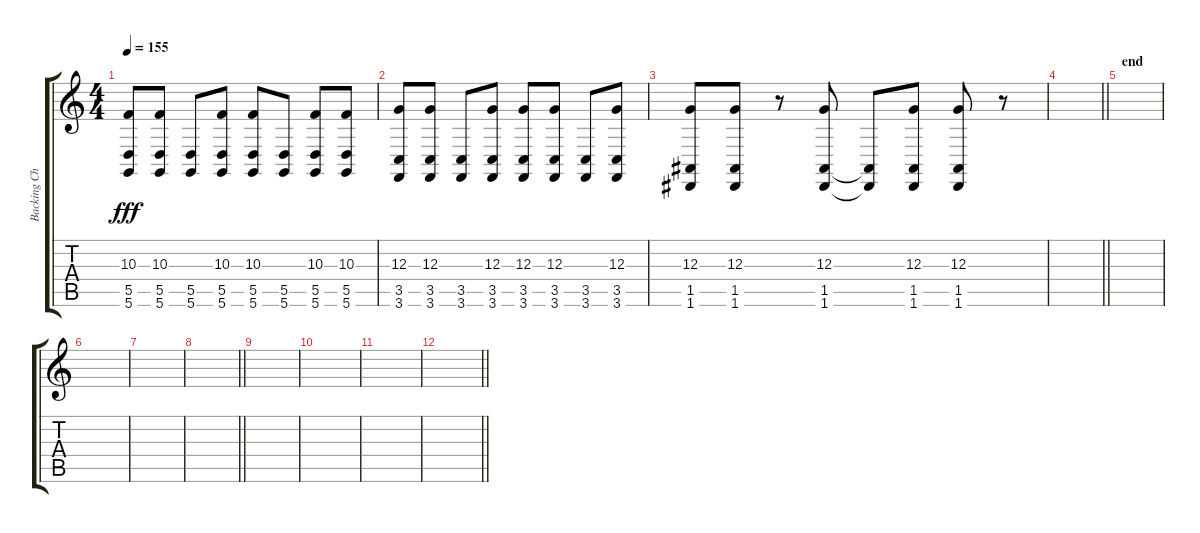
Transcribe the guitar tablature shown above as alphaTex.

\track ("Backing Choir" "Backing Ch") {instrument choiraahs}
\staff {score tabs}
\tuning (E4 B3 G3 D3 A2 D2) {hide}
\ts (4 4)
\tempo 155
\clef g2
\ks c
(10.3 5.5 5.6).8{dy fff} (10.3 5.5 5.6).8 (5.5 5.6).8 (10.3 5.5 5.6).8 (10.3 5.5 5.6).8 (5.5 5.6).8 (10.3 5.5 5.6).8 (10.3 5.5 5.6).8 |
(12.3 3.5 3.6).8 (12.3 3.5 3.6).8 (3.5 3.6).8 (12.3 3.5 3.6).8 (12.3 3.5 3.6).8 (12.3 3.5 3.6).8 (3.5 3.6).8 (12.3 3.5 3.6).8 |
(12.3 1.5 1.6).8 (12.3 1.5 1.6).8 r.8 (12.3 1.5 1.6).8 (1.5{t} 1.6{t}).8 (12.3 1.5 1.6).8 (12.3 1.5 1.6).8 r.8 |
\barLineRight lightlight
|
\section ("" "end")
|
|
|
\barLineRight lightlight
|
|
|
|
\barLineRight lightlight
